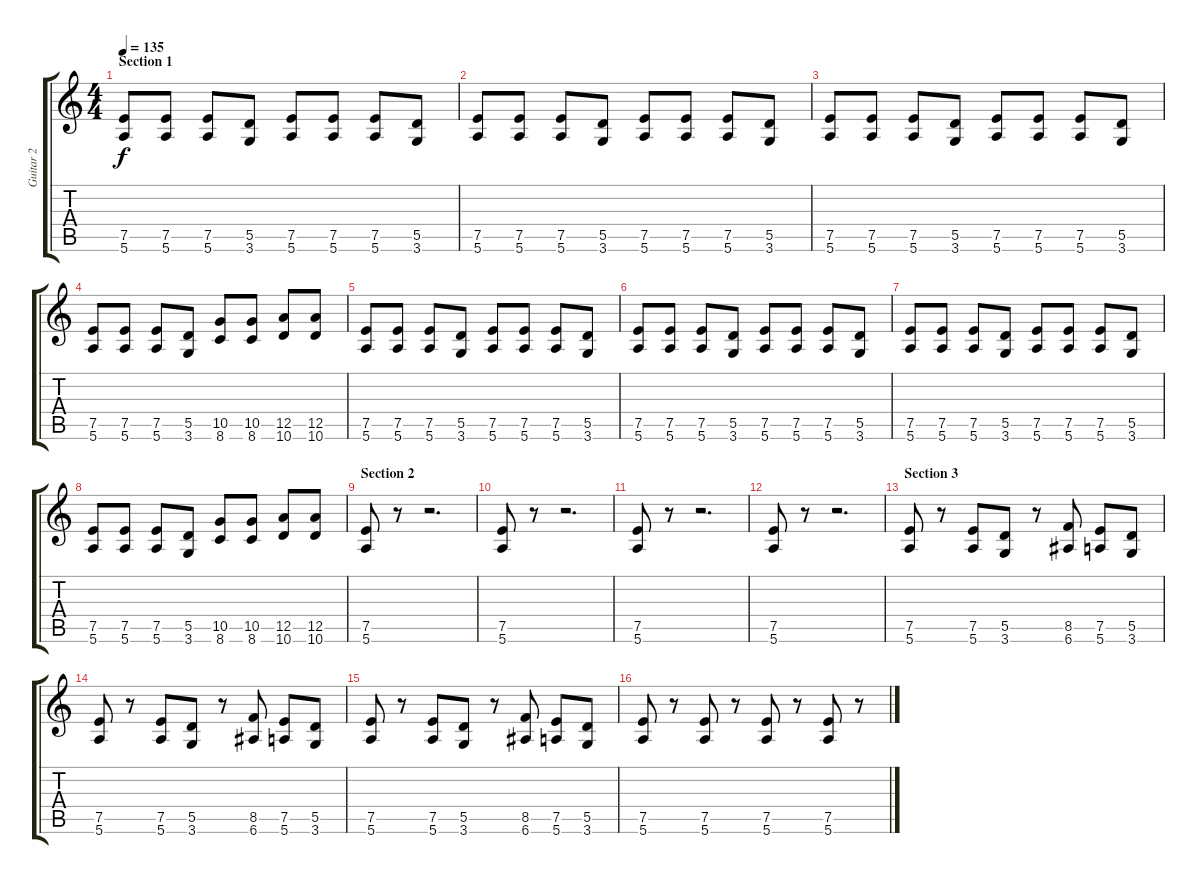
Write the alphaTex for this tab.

\track ("Guitar 2" "Guitar 2") {instrument distortionguitar}
\staff {score tabs}
\tuning (E4 B3 G3 D3 A2 E2) {hide}
\ts (4 4)
\section ("" "Section 1")
\tempo 135
\clef g2
\ks c
(7.5 5.6).8{dy f instrument distortionguitar} (7.5 5.6).8 (7.5 5.6).8 (5.5 3.6).8 (7.5 5.6).8 (7.5 5.6).8 (7.5 5.6).8 (5.5 3.6).8 |
(7.5 5.6).8 (7.5 5.6).8 (7.5 5.6).8 (5.5 3.6).8 (7.5 5.6).8 (7.5 5.6).8 (7.5 5.6).8 (5.5 3.6).8 |
(7.5 5.6).8 (7.5 5.6).8 (7.5 5.6).8 (5.5 3.6).8 (7.5 5.6).8 (7.5 5.6).8 (7.5 5.6).8 (5.5 3.6).8 |
(7.5 5.6).8 (7.5 5.6).8 (7.5 5.6).8 (5.5 3.6).8 (10.5 8.6).8 (10.5 8.6).8 (12.5 10.6).8 (12.5 10.6).8 |
(7.5 5.6).8 (7.5 5.6).8 (7.5 5.6).8 (5.5 3.6).8 (7.5 5.6).8 (7.5 5.6).8 (7.5 5.6).8 (5.5 3.6).8 |
(7.5 5.6).8 (7.5 5.6).8 (7.5 5.6).8 (5.5 3.6).8 (7.5 5.6).8 (7.5 5.6).8 (7.5 5.6).8 (5.5 3.6).8 |
(7.5 5.6).8 (7.5 5.6).8 (7.5 5.6).8 (5.5 3.6).8 (7.5 5.6).8 (7.5 5.6).8 (7.5 5.6).8 (5.5 3.6).8 |
(7.5 5.6).8 (7.5 5.6).8 (7.5 5.6).8 (5.5 3.6).8 (10.5 8.6).8 (10.5 8.6).8 (12.5 10.6).8 (12.5 10.6).8 |
\section ("" "Section 2")
(7.5 5.6).8 r.8 r.2{d} |
(7.5 5.6).8 r.8 r.2{d} |
(7.5 5.6).8 r.8 r.2{d} |
(7.5 5.6).8 r.8 r.2{d} |
\section ("" "Section 3")
(7.5 5.6).8 r.8 (7.5 5.6).8 (5.5 3.6).8 r.8 (8.5 6.6).8 (7.5 5.6).8 (5.5 3.6).8 |
(7.5 5.6).8 r.8 (7.5 5.6).8 (5.5 3.6).8 r.8 (8.5 6.6).8 (7.5 5.6).8 (5.5 3.6).8 |
(7.5 5.6).8 r.8 (7.5 5.6).8 (5.5 3.6).8 r.8 (8.5 6.6).8 (7.5 5.6).8 (5.5 3.6).8 |
(7.5 5.6).8 r.8 (7.5 5.6).8 r.8 (7.5 5.6).8 r.8 (7.5 5.6).8 r.8
